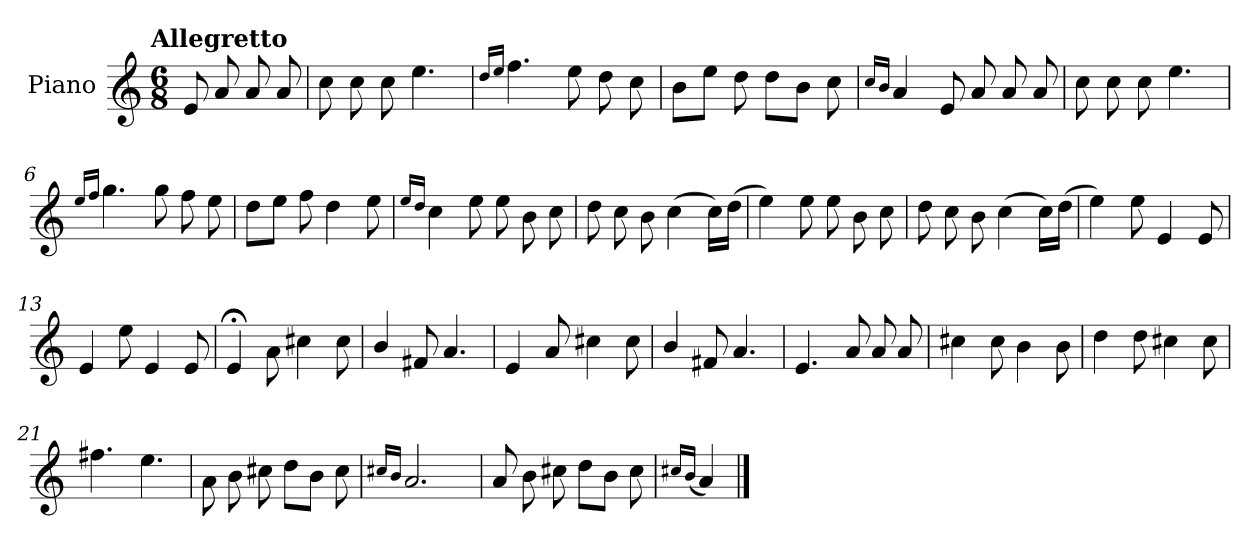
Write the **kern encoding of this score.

**kern
*part1
*staff1
*I"Piano
*I'Pno.
*clefG2
*k[]
!!LO:TX:omd:t=Allegretto
*M6/8
*MM116
=
8e/
8a/
8a/
8a/
=1
8cc\
8cc\
8cc\
4.ee\
=2
16qqdd/LL
16qqee/JJ
4.ff\
8ee\
8dd\
8cc\
=3
8b\L
8ee\J
8dd\
8dd\L
8b\J
8cc\
!!LO:LB:g=z
=4
16qqcc/LL
16qqb/JJ
4a/
8e/
8a/
8a/
8a/
=5
8cc\
8cc\
8cc\
4.ee\
=6
16qqee/LL
16qqff/JJ
4.gg\
8gg\
8ff\
8ee\
=7
8dd\L
8ee\J
8ff\
4dd\
8ee\
=8
16qqee/LL
16qqdd/JJ
4cc\
8ee\
8ee\
8b\
8cc\
!!LO:LB:g=z
=9
8dd\
8cc\
8b\
(>4cc\
16cc\LL)
(>16dd\JJ
=10
4ee\)
8ee\
8ee\
8b\
8cc\
=11
8dd\
8cc\
8b\
(>4cc\
16cc\LL)
(>16dd\JJ
=12
4ee\)
8ee\
4e/
8e/
=13
4e/
8ee\
4e/
8e/
=14
4e;</
8a\
4cc#\
8cc#\
!!LO:LB:g=z
=15
4b/
8f#/
4.a/
=16
4e/
8a/
4cc#\
8cc#\
=17
4b/
8f#/
4.a/
=18
4.e/
8a/
8a/
8a/
=19
4cc#\
8cc#\
4b\
8b\
=20
4dd\
8dd\
4cc#\
8cc#\
=21
4.ff#\
4.ee\
!!LO:LB:g=z
=22
8a\
8b\
8cc#\
8dd\L
8b\J
8cc#\
=23
16qqcc#/LL
16qqb/JJ
2.a/
=24
8a/
8b\
8cc#\
8dd\L
8b\J
8cc#\
=25
16qqcc#/LL
(<16qqb/JJ
4a/)
==
*-
